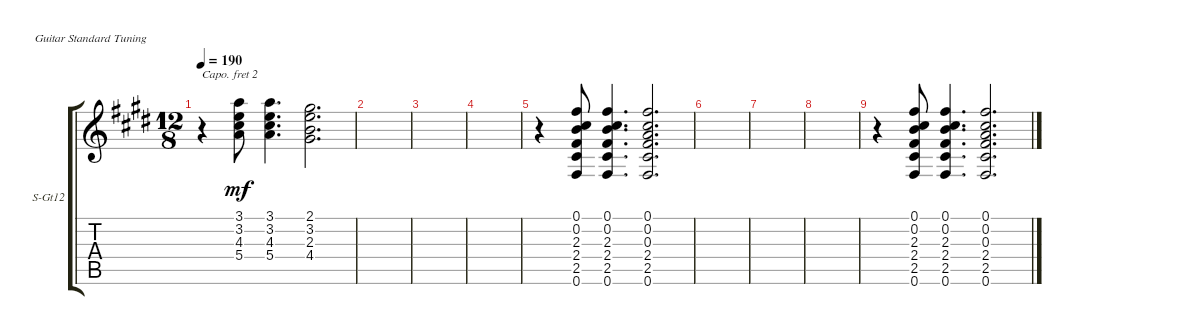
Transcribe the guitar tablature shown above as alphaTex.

\defaultSystemsLayout 4
\bracketExtendMode groupsimilarinstruments
\firstSystemTrackNameOrientation horizontal
\otherSystemsTrackNameOrientation horizontal
\track ("12 St. Steel Guitar" "S-Gt12") {instrument acousticguitarsteel}
\staff {score tabs}
\capo 2
\tuning (E4 B3 G3 D3 A2 E2)
\ts (12 8)
\tempo 190
\clef g2
\ks c#minor
r.4{dy mf} (3.1 3.2 4.3 5.4).8 (3.1 3.2 4.3 5.4).4{d} (2.1 3.2 2.3 4.4).2{d} |
|
|
|
r.4 (0.6 2.5 2.4 2.3 0.2 0.1).8 (0.1 0.2 2.3 2.4 2.5 0.6).4{d} (0.6 2.5 2.4 0.3 0.2 0.1).2{d} |
|
|
|
r.4 (0.6 2.5 2.4 2.3 0.2 0.1).8 (0.1 0.2 2.3 2.4 2.5 0.6).4{d} (0.6 2.5 2.4 0.3 0.2 0.1).2{d}
